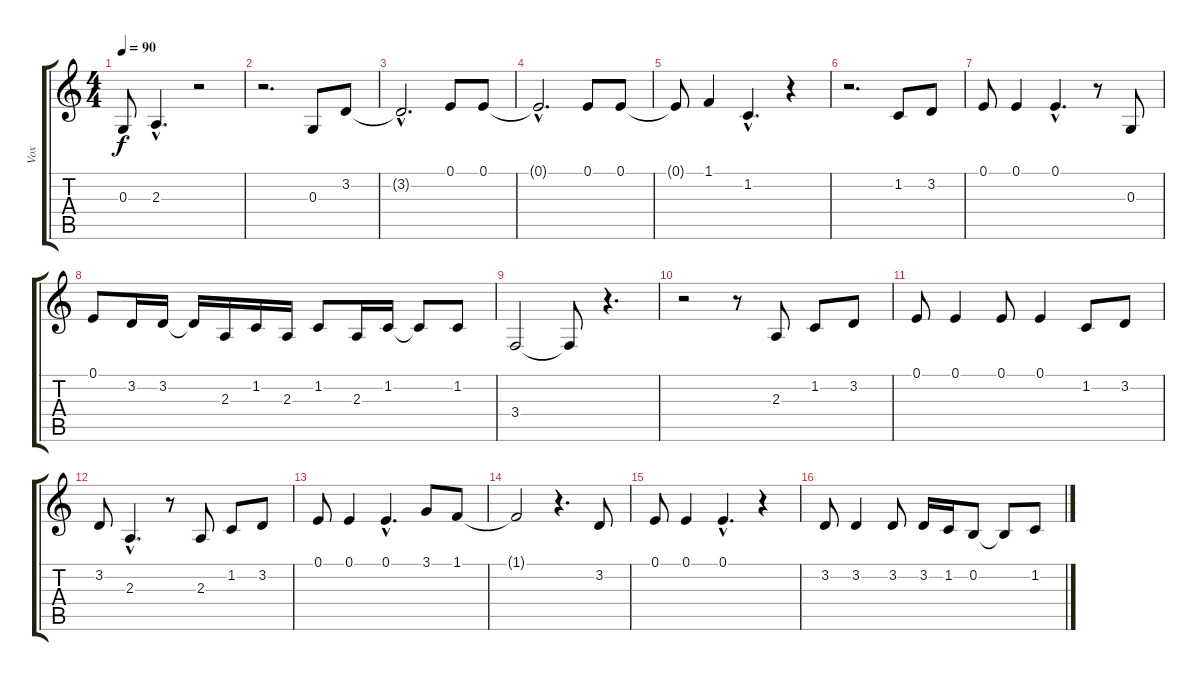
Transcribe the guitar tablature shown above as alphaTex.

\track ("Vox" "Vox") {instrument lead8bassandlead}
\staff {score tabs}
\tuning (E4 B3 G3 D3 A2 E2) {hide}
\ts (4 4)
\tempo 90
\clef g2
\ks c
0.3.8{dy f} 2.3{hac}.4{d} r.2 |
r.2{d} 0.3.8 3.2.8 |
3.2{hac t}.2{d} 0.1.8 0.1.8 |
0.1{hac t}.2{d} 0.1.8 0.1.8 |
0.1{t}.8 1.1.4 1.2{hac}.4{d} r.4 |
r.2{d} 1.2.8 3.2.8 |
0.1.8 0.1.4 0.1{hac}.4{d} r.8 0.3.8 |
0.1.8 3.2.16 3.2.16 3.2{t}.16 2.3.16 1.2.16 2.3.16 1.2.8 2.3.16 1.2.16 1.2{t}.8 1.2.8 |
3.4.2 3.4{t}.8 r.4{d} |
r.2 r.8 2.3.8 1.2.8 3.2.8 |
0.1.8 0.1.4 0.1.8 0.1.4 1.2.8 3.2.8 |
3.2.8 2.3{hac}.4{d} r.8 2.3.8 1.2.8 3.2.8 |
0.1.8 0.1.4 0.1{hac}.4{d} 3.1.8 1.1.8 |
1.1{t}.2 r.4{d} 3.2.8 |
0.1.8 0.1.4 0.1{hac}.4{d} r.4 |
3.2.8 3.2.4 3.2.8 3.2.16 1.2.16 0.2.8 0.2{t}.8 1.2.8
